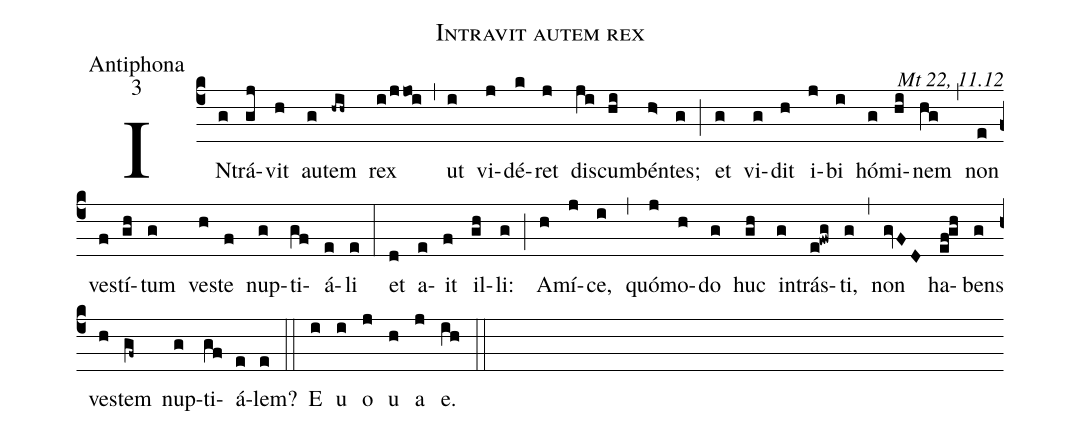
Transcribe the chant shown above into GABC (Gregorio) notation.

name:Intravit autem rex;
office-part:Antiphona;
mode:3;
commentary:Mt 22, 11.12;
%%
(c4)IN(g)trá(gj)vit(h) au(g)tem(-hih~) rex(i/jjoi) (,) ut(i) vi(j)dé(k)ret(j) dis(ji)cum(hi)bén(h>)tes;(g) (;) et(g) vi(g)dit(h) i(j)bi(i) hó(g)mi(hi)nem(hg) (,) non(e) ves(f)tí(gh)tum(g) ves(h)te(f) nup(g)ti(gf)á(e)li(e) (:) et(d) a(e)it(f) il(gh)li:(g) (;) A(h)mí(j)ce,(i) (,) quó(j)mo(h)do(g) huc(gh) in(g)trás(e!fwg)ti,(g) (,) non(gvFD) ha(ef!gh)bens(g) ves(h)tem(gf~) nup(g)ti(gf)á(e)lem?(e) (::) E(i) u(i) o(j) u(h) a(j) e.(ih) (::)
